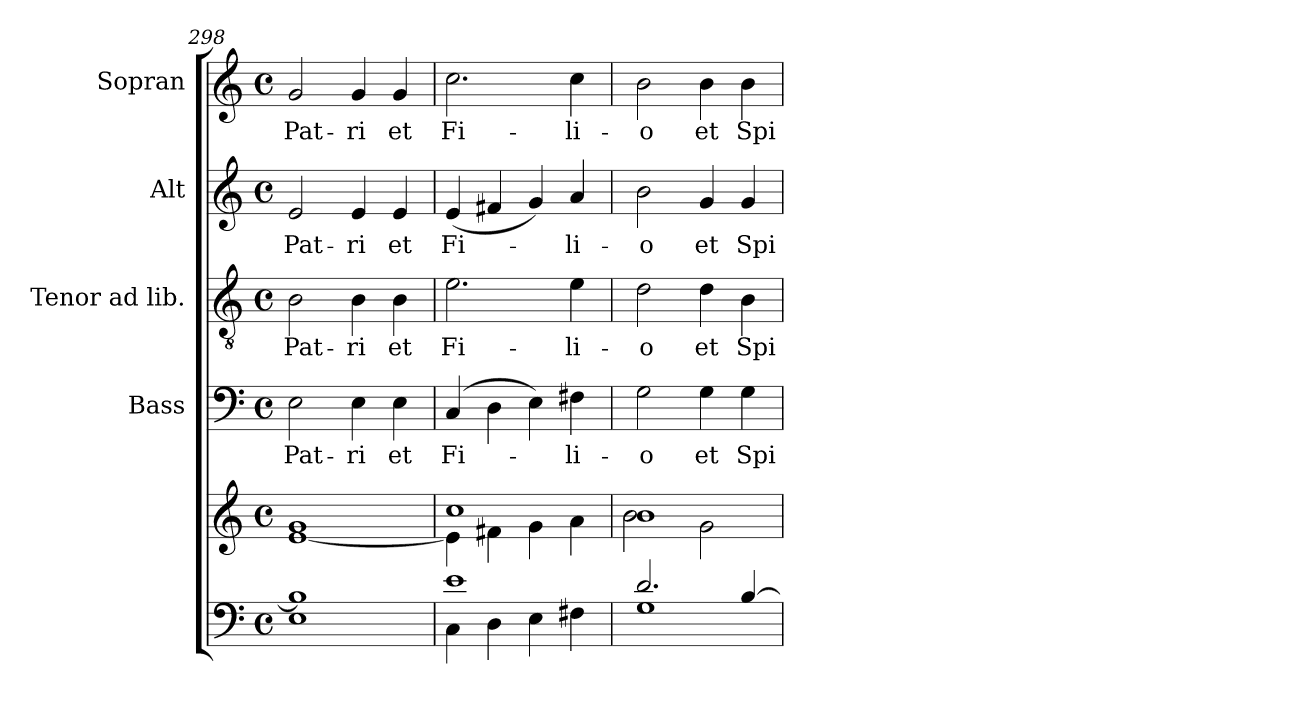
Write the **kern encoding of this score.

**kern	**kern	**kern	**text	**kern	**text	**kern	**text	**kern	**text
*part5	*part5	*part4	*part4	*part3	*part3	*part2	*part2	*part1	*part1
*staff6	*staff5	*staff4	*staff4	*staff3	*staff3	*staff2	*staff2	*staff1	*staff1
*	*	*I"Bass	*	*I"Tenor ad lib.	*	*I"Alt	*	*I"Sopran	*
*	*	*I'B.	*	*I'T.	*	*I'A.	*	*I'S.	*
*clefF4	*clefG2	*clefF4	*	*clefGv2	*	*clefG2	*	*clefG2	*
*k[]	*k[]	*k[]	*	*k[]	*	*k[]	*	*k[]	*
*C:	*C:	*C:	*	*C:	*	*C:	*	*C:	*
*M4/4	*M4/4	*M4/4	*	*M4/4	*	*M4/4	*	*M4/4	*
*met(c)	*met(c)	*met(c)	*	*met(c)	*	*met(c)	*	*met(c)	*
=298	=298	=298	=298	=298	=298	=298	=298	=298	=298
*^	*^	*	*	*	*	*	*	*	*
!	!	!	!	!	!LO:LY:b	!	!LO:LY:b	!	!LO:LY:b	!	!LO:LY:b
1B]	1E	1g	[<1e	2E\	Pat-	2B\	Pat-	2e/	Pat-	2g/	Pat-
!	!	!	!	!	!LO:LY:b	!	!LO:LY:b	!	!LO:LY:b	!	!LO:LY:b
.	.	.	.	4E\	-ri	4B\	-ri	4e/	-ri	4g/	-ri
!	!	!	!	!	!LO:LY:b	!	!LO:LY:b	!	!LO:LY:b	!	!LO:LY:b
.	.	.	.	4E\	et	4B\	et	4e/	et	4g/	et
=299	=299	=299	=299	=299	=299	=299	=299	=299	=299	=299	=299
!	!	!	!	!	!LO:LY:b	!	!LO:LY:b	!	!LO:LY:b	!	!LO:LY:b
1e	4C\	1cc	4e\]	(4C/	Fi-	2.e\	Fi-	(<4e/	Fi-	2.cc\	Fi-
.	4D\	.	4f#X\	4D\	.	.	.	4f#X/	.	.	.
.	4E\	.	4g\	4E\)	.	.	.	4g/)	.	.	.
!	!	!	!	!	!LO:LY:b	!	!LO:LY:b	!	!LO:LY:b	!	!LO:LY:b
.	4F#X\	.	4a\	4F#X\	-li-	4e\	-li-	4a/	-li-	4cc\	-li-
=300	=300	=300	=300	=300	=300	=300	=300	=300	=300	=300	=300
!	!	!	!	!	!LO:LY:b	!	!LO:LY:b	!	!LO:LY:b	!	!LO:LY:b
2.d/	1G	1b	2b\	2G\	-o	2d\	-o	2b\	-o	2b\	-o
!	!	!	!	!	!LO:LY:b	!	!LO:LY:b	!	!LO:LY:b	!	!LO:LY:b
.	.	.	2g\	4G\	et	4d\	et	4g/	et	4b\	et
!	!	!	!	!	!LO:LY:b	!	!LO:LY:b	!	!LO:LY:b	!	!LO:LY:b
[>4B/	.	.	.	4G\	Spi-	4B\	Spi-	4g/	Spi-	4b\	Spi-
*v	*v	*	*	*	*	*	*	*	*	*	*
*	*v	*v	*	*	*	*	*	*	*	*
=	=	=	=	=	=	=	=	=	=
*-	*-	*-	*-	*-	*-	*-	*-	*-	*-
